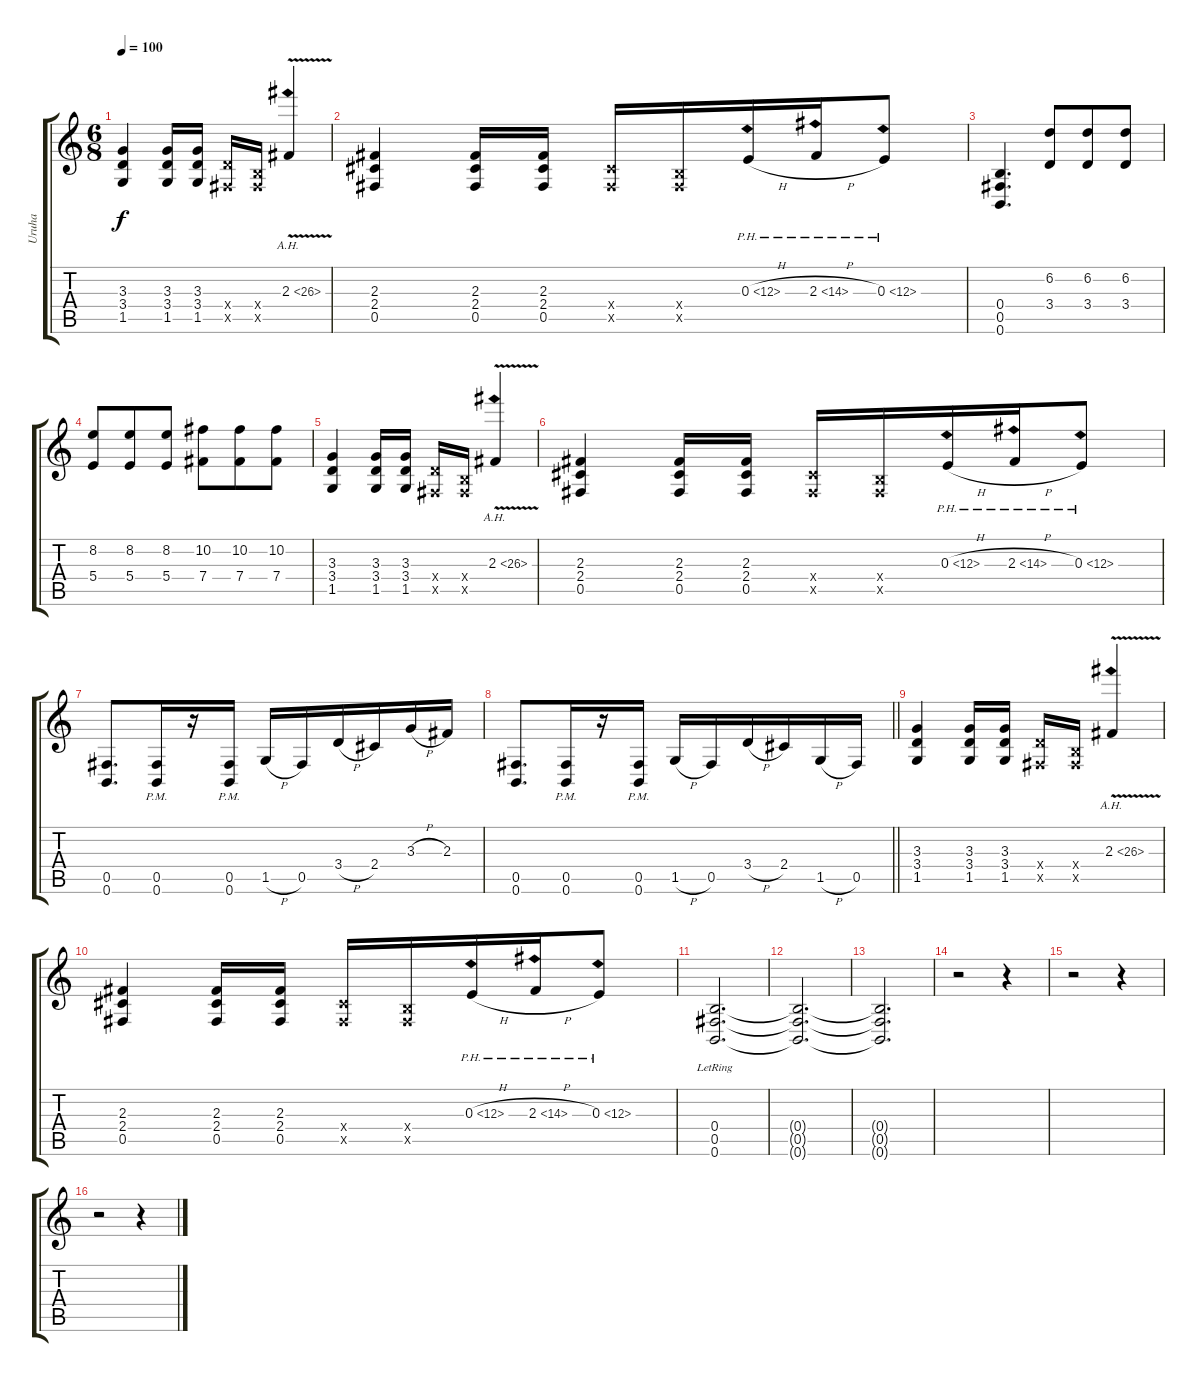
\track ("Uruha" "Uruha") {instrument overdrivenguitar}
\staff {score tabs}
\tuning (Db4 Ab3 E3 B2 Gb2 B1) {hide}
\ts (6 8)
\tempo 100
\clef g2
\ks c
(3.3 3.4 1.5).4{dy f} (3.3 3.4 1.5).16 (3.3 3.4 1.5).16 (3.4{x} 0.5{x}).16 (0.4{x} 0.5{x}).16 2.3{ah 24 v}.4 |
(2.3 2.4 0.5).4 (2.3 2.4 0.5).16 (2.3 2.4 0.5).16 (2.4{x} 0.5{x}).16 (0.4{x} 0.5{x}).16 0.3{ph 12 h}.16 2.3{ph 12 h}.16 0.3{ph 12}.8 |
(0.4 0.5 0.6).4{d} (6.2 3.4).8 (6.2 3.4).8 (6.2 3.4).8 |
(8.2 5.4).8 (8.2 5.4).8 (8.2 5.4).8 (10.2 7.4).8 (10.2 7.4).8 (10.2 7.4).8 |
(3.3 3.4 1.5).4 (3.3 3.4 1.5).16 (3.3 3.4 1.5).16 (3.4{x} 0.5{x}).16 (0.4{x} 0.5{x}).16 2.3{ah 24 v}.4 |
(2.3 2.4 0.5).4 (2.3 2.4 0.5).16 (2.3 2.4 0.5).16 (2.4{x} 0.5{x}).16 (0.4{x} 0.5{x}).16 0.3{ph 12 h}.16 2.3{ph 12 h}.16 0.3{ph 12}.8 |
(0.5 0.6).8{d} (0.5 0.6{pm}).16 r.16 (0.5 0.6{pm}).16 1.5{h}.16 0.5.16 3.4{h}.16 2.4.16 3.3{h}.16 2.3.16 |
\barLineRight lightlight
(0.5 0.6).8{d} (0.5{pm} 0.6).16 r.16 (0.5{pm} 0.6).16 1.5{h}.16 0.5.16 3.4{h}.16 2.4.16 1.5{h}.16 0.5.16 |
(3.3 3.4 1.5).4 (3.3 3.4 1.5).16 (3.3 3.4 1.5).16 (3.4{x} 0.5{x}).16 (0.4{x} 0.5{x}).16 2.3{ah 24 v}.4 |
(2.3 2.4 0.5).4 (2.3 2.4 0.5).16 (2.3 2.4 0.5).16 (2.4{x} 0.5{x}).16 (0.4{x} 0.5{x}).16 0.3{ph 12 h}.16 2.3{ph 12 h}.16 0.3{ph 12}.8 |
(0.4{lr} 0.5 0.6).2{d} |
(0.4{t} 0.5{t} 0.6{t}).2{d} |
(0.4{t} 0.5{t} 0.6{t}).2{d} |
r.2 r.4 |
r.2 r.4 |
r.2 r.4
